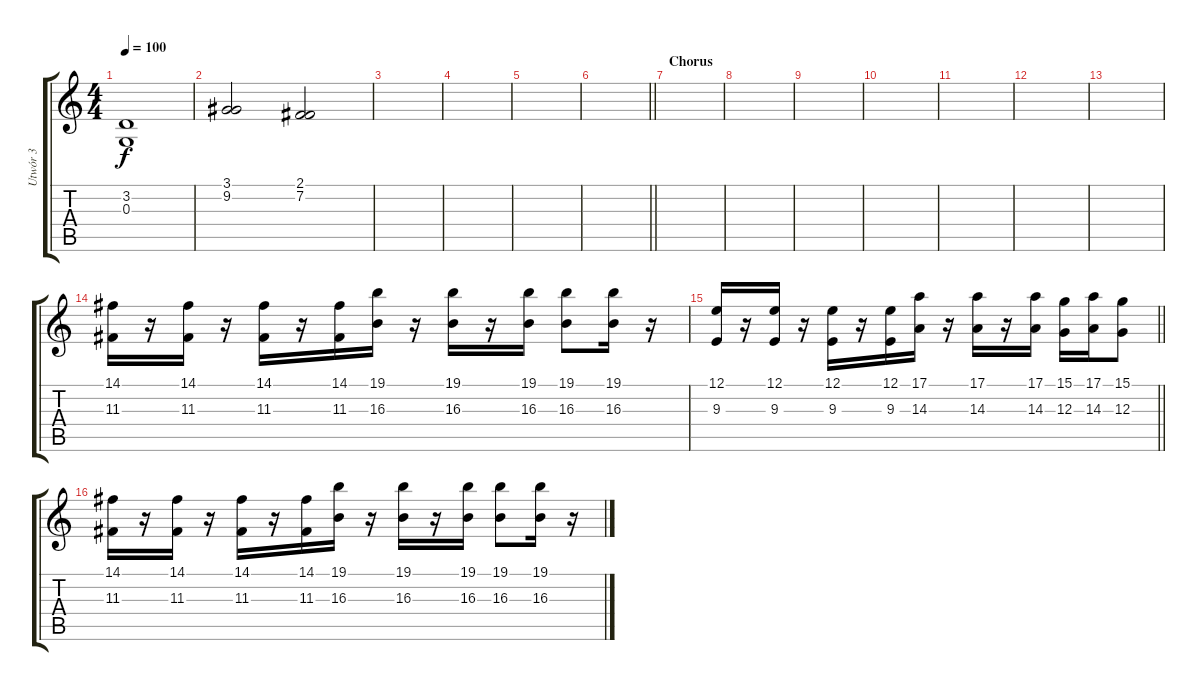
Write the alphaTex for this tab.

\track ("Utwór 3" "Utwór 3") {instrument stringensemble2}
\staff {score tabs}
\tuning (E4 B3 G3 D3 A2 E2) {hide}
\ts (4 4)
\tempo 100
\clef g2
\ks c
(3.2 0.3).1{dy f} |
(3.1 9.2).2 (2.1 7.2).2 |
|
|
|
\barLineRight lightlight
|
\section ("" "Chorus")
|
|
|
|
|
|
|
(14.1 11.3).16{volume 12 instrument lead1square} r.16 (14.1 11.3).16 r.16 (14.1 11.3).16 r.16 (14.1 11.3).16 (19.1 16.3).16 r.16 (19.1 16.3).16 r.16 (19.1 16.3).16 (19.1 16.3).8 (19.1 16.3).16 r.16 |
\barLineRight lightlight
(12.1 9.3).16 r.16 (12.1 9.3).16 r.16 (12.1 9.3).16 r.16 (12.1 9.3).16 (17.1 14.3).16 r.16 (17.1 14.3).16 r.16 (17.1 14.3).16 (15.1 12.3).16 (17.1 14.3).16 (15.1 12.3).8 |
(14.1 11.3).16 r.16 (14.1 11.3).16 r.16 (14.1 11.3).16 r.16 (14.1 11.3).16 (19.1 16.3).16 r.16 (19.1 16.3).16 r.16 (19.1 16.3).16 (19.1 16.3).8 (19.1 16.3).16 r.16
